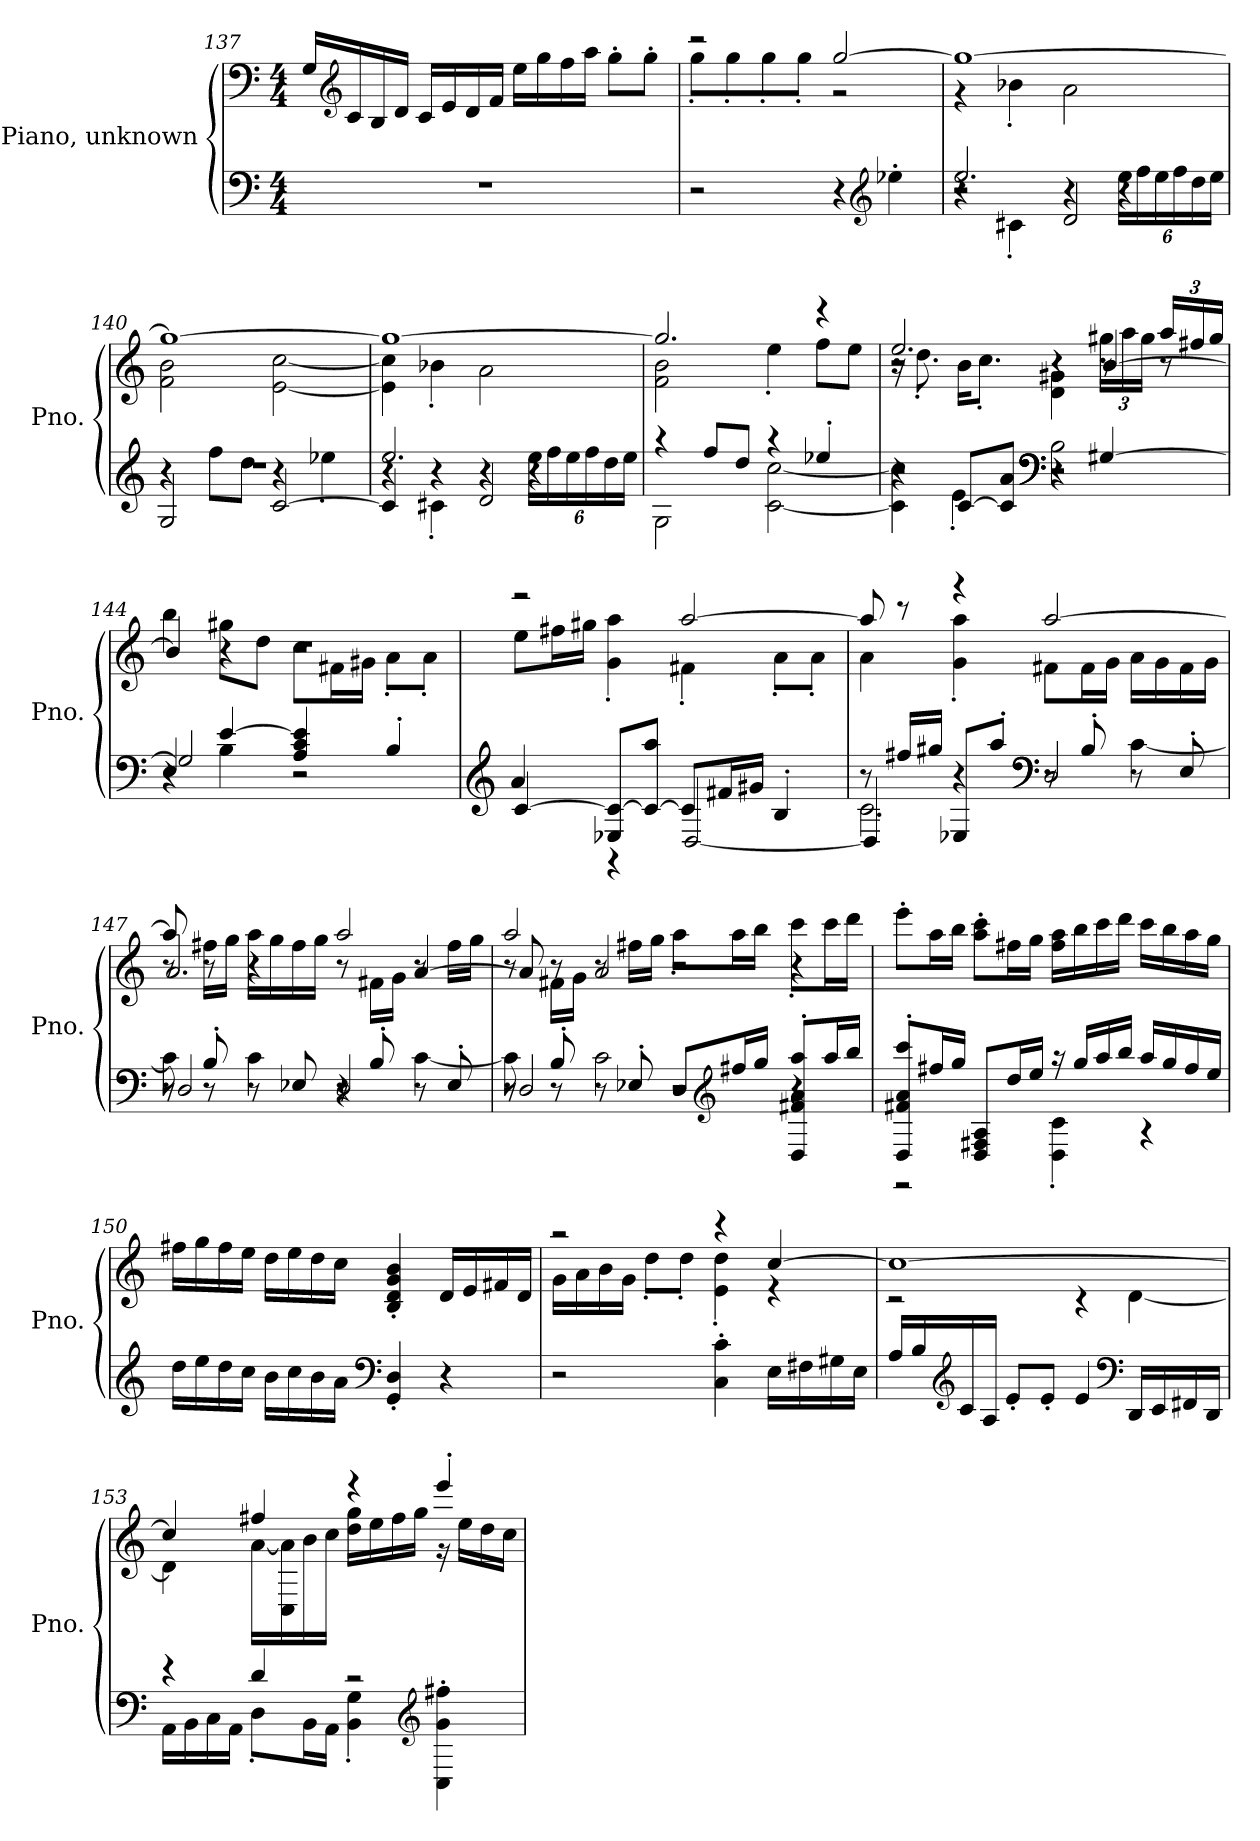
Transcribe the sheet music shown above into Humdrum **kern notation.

**kern	**kern
*part1	*part1
*staff2	*staff1
*I"Piano, unknown	*
*I'Pno.	*
*clefF4	*clefF4
*k[]	*k[]
*M4/4	*M4/4
=137	=137
1r	16G/LL
*	*clefG2
.	16c/
.	16B/
.	16d/JJ
.	16c/LL
.	16e/
.	16d/
.	16f/JJ
.	16ee\LL
.	16gg\
.	16ff\
.	16aa\JJ
.	8gg'\L
.	8gg'\J
=138	=138
*	*^
2r	2r	8gg'\L
.	.	8gg'\
.	.	8gg'\
.	.	8gg'\J
4r	[2gg/	2r
*clefG2	*	*
4ee-X'\	.	.
!!LO:PB:g=z	!!
=139	=139	=139
*^	*	*
*	*^	*	*
2.ee/	4r	2r	1gg_	4r
.	4c#X'\	.	.	4b-X'\
.	4r	2d/	.	2a\
*	*Xbrackettup	*	*	*
4r	24ee\LL	.	.	.
.	24ff\	.	.	.
.	24ee\	.	.	.
.	24ff\	.	.	.
.	24dd\	.	.	.
.	24ee\JJ	.	.	.
=140	=140	=140	=140	=140
1r	4r	2G/	1gg_	2f\ 2b\
.	8ff\L	.	.	.
.	8dd\J	.	.	.
.	4r	[2c/	.	[2e\ [2cc\
.	4ee-X'\	.	.	.
=141	=141	=141	=141	=141
2.ee/	4r	4c/]	1gg_	4e\] 4cc\]
.	4c#X'\	4r	.	4b-X'\
.	4r	2d/	.	2a\
4r	24ee\LL	.	.	.
.	24ff\	.	.	.
.	24ee\	.	.	.
.	24ff\	.	.	.
.	24dd\	.	.	.
.	24ee\JJ	.	.	.
*	*v	*v	*	*
=142	=142	=142	=142
4r	2G\	2.gg/]	2f\ 2b\
8ff/L	.	.	.
8dd/J	.	.	.
4r	[2c\ [2cc\	.	4ee'\
4ee-X'/	.	4r	8ff\L
.	.	.	8ee\J
!!LO:LB:g=z
=143	=143	=143	=143
*	*^	*	*^
4r	4c\] 4cc\]	2r	2.ee/	16r	2r
.	.	.	.	8.dd'\	.
[8c/L	4e'\	.	.	16b\KL	.
.	.	.	.	8.cc'\J	.
8c/] 8a/J	.	.	.	.	.
*clefF4	*	*	*	*	*
2r	2B\	4r	.	4d\ 4g#X\	4r
*	*	*	*	*Xbrackettup	*
.	.	[4G#X/	8r	24gg#X\LL	[4b/
.	.	.	.	24aa\	.
.	.	.	.	24gg#\JJ	.
.	.	.	24aa/LL	8r	.
.	.	.	24ff#X/	.	.
.	.	.	24gg#/JJ	.	.
=144	=144	=144	=144	=144	=144
4E/	4r	2G#/]	1r	4bb\	4b/]
[4e/	4B\	.	.	8gg#X\L	4r
.	.	.	.	8dd\J	.
4A/ 4c/ 4e/]	2r	2r	.	8cc\L	2r
.	.	.	.	16f#X\L	.
.	.	.	.	16g#X\JJ	.
4B'/	.	.	.	8a'\L	.
.	.	.	.	8a'\J	.
*v	*v	*v	*	*	*
*	*v	*v	*v
=145	=145
*clefG2	*
*^	*^
[4c/	4a/	2r	8ee\L
.	.	.	16ff#X\L
.	.	.	16gg#X\JJ
8E-X/ 8c/_L	4r	.	4g\' 4aa\'
8c/_ 8aa/J	.	.	.
8c/L]	[2D/	[2aa/	4f#X'\
16f#X/L	.	.	.
16g#X/JJ	.	.	.
4B'/	.	.	8a'\L
.	.	.	8a'\J
!!LO:LB:g=z	!!
=146	=146	=146	=146
*	*^	*	*
8r	2.c\	4D/]	8aa/]	4a\
16ff#X/LL	.	.	8r	.
16gg#X/JJ	.	.	.	.
8E-X/L	.	4r	4r	4g\' 4aa\'
8aa'/J	.	.	.	.
*clefF4	*	*	*	*
8r	.	2D/	[2aa/	8f#X\L
8B'/	.	.	.	16f#\L
.	.	.	.	16g\JJ
8r	[4c\	.	.	16a\LL
.	.	.	.	16g\
8E-'/	.	.	.	16f#\
.	.	.	.	16g\JJ
=147	=147	=147	=147	=147
*	*	*	*	*^
8r	8c\]	2D/	8aa/]	8r	2.a/
8B'/	8r	.	8r	16ff#X\LL	.
.	.	.	.	16gg\JJ	.
8r	4c\	.	4r	16aa\LL	.
.	.	.	.	16gg\	.
8E-X/	.	.	.	16ff#\	.
.	.	.	.	16gg\JJ	.
8r	4r	2D/	2aa/	8r	.
8B'/	.	.	.	16f#X\LL	.
.	.	.	.	16g\JJ	.
8r	[4c\	.	.	8r	[4a/
8E-'/	.	.	.	16ff#\LL	.
.	.	.	.	16gg\JJ	.
!!LO:LB:g=z	!!	!!
=148	=148	=148	=148	=148	=148
8r	8c\]	2D/	2aa/	8r	8a/]
8B'/	8r	.	.	16f#X\LL	8r
.	.	.	.	16g\JJ	.
8r	2c\	.	.	8r	2a/
8E-X'/	.	.	.	16ff#X\LL	.
.	.	.	.	16gg\JJ	.
8D/L	.	2r	2r	8aa'\L	.
*clefG2	*	*	*	*	*
16ff#X/L	.	.	.	16aa\L	.
16gg/JJ	.	.	.	16bb\JJ	.
8D/' 8f#X/' 8a/' 8aa/'L	4r	.	.	8ccc'\L	4r
16aa/L	.	.	.	16ccc\L	.
16bb/JJ	.	.	.	16ddd\JJ	.
*	*v	*v	*	*	*
*	*	*v	*v	*v
=149	=149	=149
8D/' 8f#X/' 8a/' 8ccc/'L	2r	8eee'\L
16ff#X/L	.	16aa\L
16gg/JJ	.	16bb\JJ
8D/ 8F#X/ 8A/L	.	8aa\' 8ccc\'L
16dd/L	.	16ff#X\L
16ee/JJ	.	16gg\JJ
16r	4D\' 4c\'	16ff#\ 16aa\LL
16gg/LL	.	16bb\
16aa/	.	16ccc\
16bb/JJ	.	16ddd\JJ
16aa/LL	4r	16ccc\LL
16gg/	.	16bb\
16ff#/	.	16aa\
16ee/JJ	.	16gg\JJ
*v	*v	*
!!LO:LB:g=z
=150	=150
16dd\LL	16ff#X\LL
16ee\	16gg\
16dd\	16ff#\
16cc\JJ	16ee\JJ
16b\LL	16dd\LL
16cc\	16ee\
16b\	16dd\
16a\JJ	16cc\JJ
*clefF4	*
4GG/' 4D/'	4B/' 4d/' 4g/' 4b/'
4r	16d/LL
.	16e/
.	16f#X/
.	16d/JJ
=151	=151
*	*^
2r	2r	16g\LL
.	.	16a\
.	.	16b\
.	.	16g\JJ
.	.	8dd'\L
.	.	8dd'\J
4C\' 4c\'	4r	4e\' 4dd\'
16E\LL	[4cc/	4r
16F#X\	.	.
16G#X\	.	.
16E\JJ	.	.
=152	=152	=152
16A/LL	1cc_	2r
16B/	.	.
*clefG2	*	*
16c/	.	.
16A/JJ	.	.
8e'/L	.	.
8e'/J	.	.
4e/	.	4r
*clefF4	*	*
16DD/LL	.	[4d\
16EE/	.	.
16FF#X/	.	.
16DD/JJ	.	.
!!LO:LB:g=z	!!
=153	=153	=153
*^	*	*
4r	16AA\LL	4cc/]	4d\]
.	16BB\	.	.
.	16C\	.	.
.	16AA\JJ	.	.
4d/	8D'\L	4ff#X/	[16a\LL
.	.	.	16C\ 16a\]
.	16BB\L	.	16b\
.	16AA\JJ	.	16cc\JJ
2r	4BB\' 4G\'	4r	16dd\ 16gg\LL
.	.	.	16ee\
.	.	.	16ff#\
.	.	.	16gg\JJ
*clefG2	*	*	*
.	4C\' 4g\' 4ff#X\'	4eee'/	16r
.	.	.	16ee\LL
.	.	.	16dd\
.	.	.	16cc\JJ
*v	*v	*	*
*	*v	*v
=	=
*-	*-
